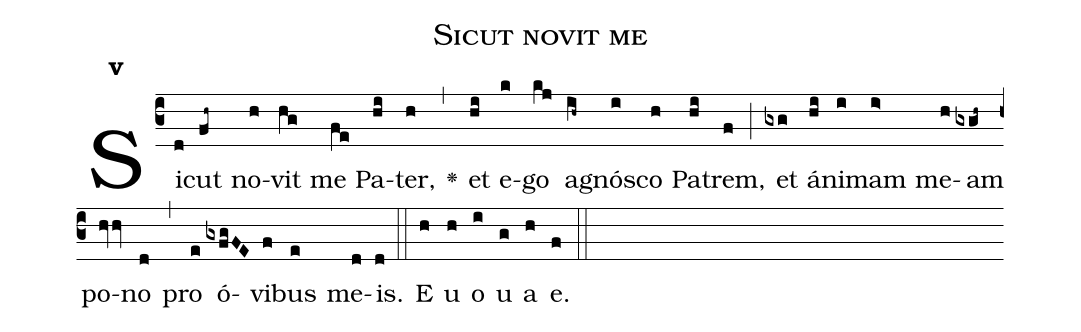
name:Sicut novit me;
office-part:Antiphona;
mode:5;
%%
initial-style: 1;
name: Sicut novit me
book: Antiphonae & Responsoria/Tomus II, p. 103;
occasion: Hebdomada Sancta Cunctis Diebus usque ad Feriam V;
office-part: Sexta Ant 1;
user-notes: ;
commentary: ;
annotation: 5a;
centering-scheme: english;
fontsize: 12;
font: OFLSortsMillGoudy;
height: 11;
width: 4.5;
%%
(c3)Sic(d)ut(fh~) no(h)vit(hg) me(fe) Pa(hi)ter,(h) <v>\greheightstar</v>(,) et(hi) e(k)go(kj) a(ih~)gnó(i)sco(h) Pa(hi)trem,(f) (;) et(gxg) á(hi)ni(i)mam(i>) me(h)am(gxgh~) po(hvv)no(d) (,) pro(e) ó(gxfgFE)vi(f)bus(e) me(d)is.(d) (::)
E(h) u(h) o(i) u(g) a(h) e.(f) (::)
